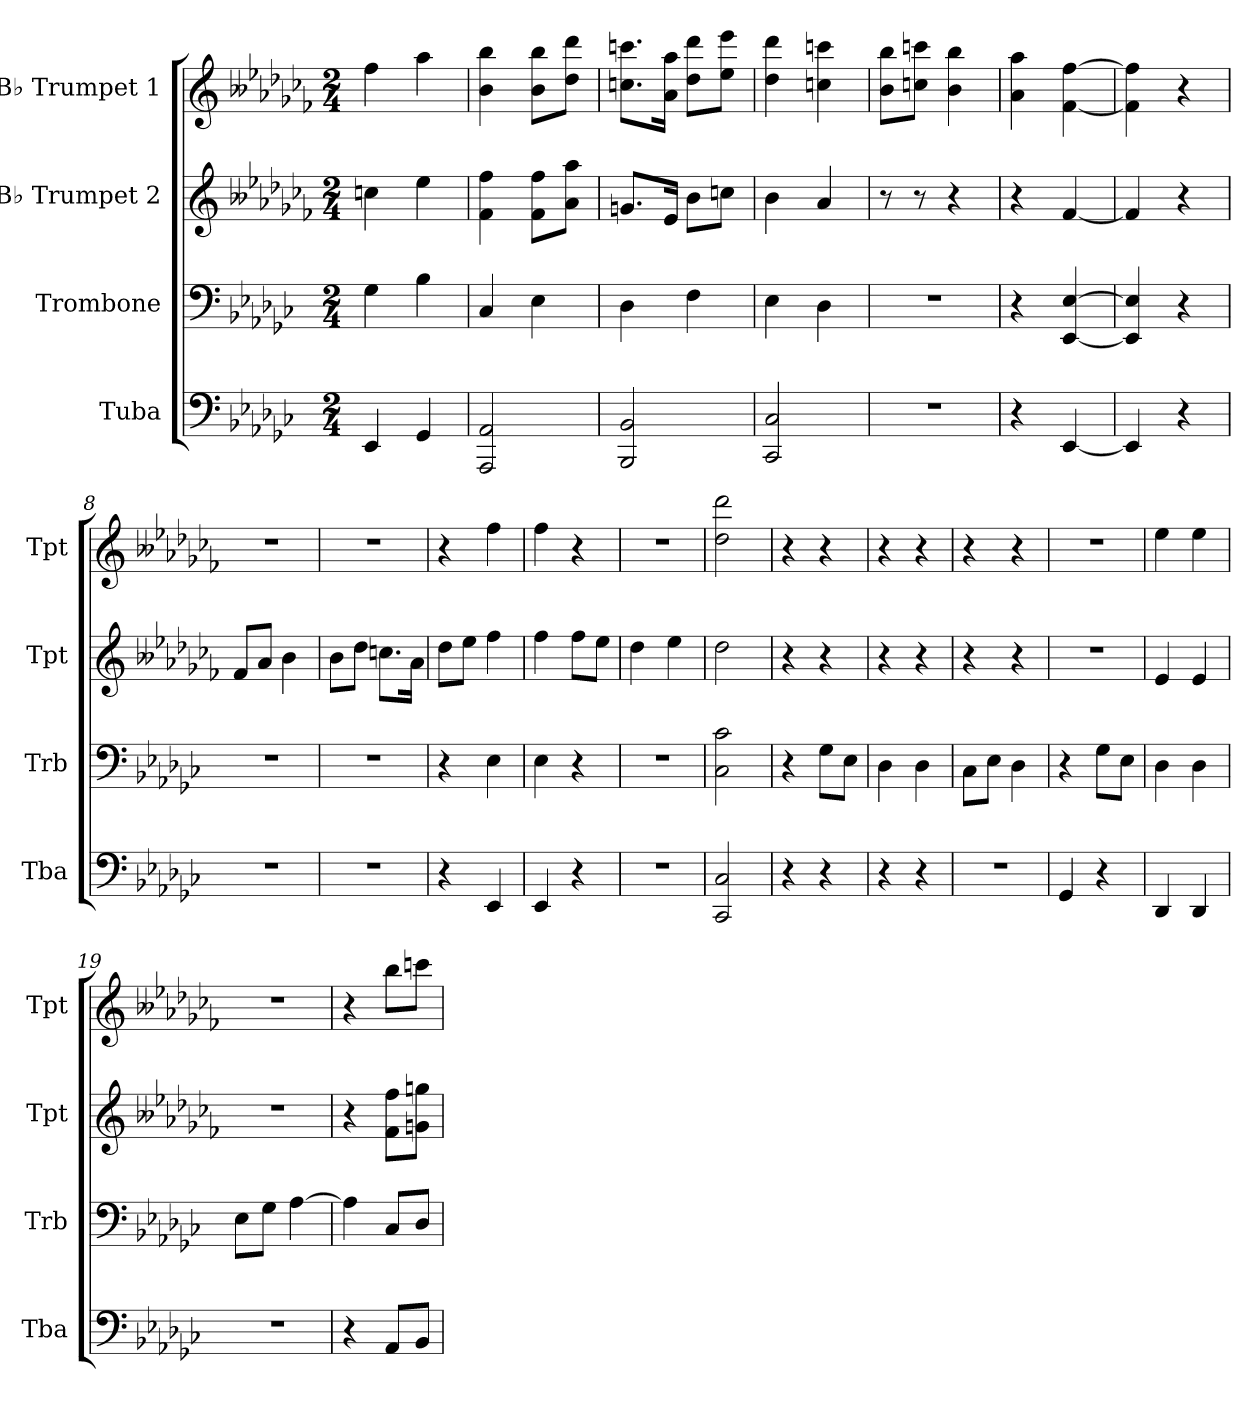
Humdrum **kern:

**kern	**kern	**kern	**kern
*part4	*part3	*part2	*part1
*staff4	*staff3	*staff2	*staff1
*I"Tuba	*I"Trombone	*I"B♭ Trumpet 2	*I"B♭ Trumpet 1
*I'Tba	*I'Trb	*I'Tpt	*I'Tpt
*clefF4	*clefF4	*clefG2	*clefG2
*	*	*ITrd1c2	*ITrd1c2
*k[b-e-a-d-g-c-]	*k[b-e-a-d-g-c-]	*k[b--e-a-d-g-c-f-]	*k[b--e-a-d-g-c-f-]
*M2/4	*M2/4	*M2/4	*M2/4
*MM72	*MM72	*MM72	*MM72
=1	=1	=1	=1
4EE-/	4G-\	4b-X\	4ee-\
4GG-/	4B-\	4dd-\	4gg-\
=2	=2	=2	=2
*	*	*	*MM72
2AAA-/ 2AA-/	4C-/	4e-\ 4ee-\	4a-\ 4aa-\
.	4E-\	8e-\ 8ee-\L	8a-\ 8aa-\L
.	.	8g-\ 8gg-\J	8cc-\ 8ccc-\J
=3	=3	=3	=3
2BBB-/ 2BB-/	4D-\	8.fn/L	8.b-X\ 8.bb-X\L
.	.	16d-/Jk	16g-\ 16gg-\Jk
.	4F\	8a-\L	8cc-\ 8ccc-\L
.	.	8b-X\J	8dd-\ 8ddd-\J
=4	=4	=4	=4
2CC-/ 2C-/	4E-\	4a-\	4cc-\ 4ccc-\
.	4D-\	4g-/	4b-X\ 4bb-X\
=5	=5	=5	=5
2r	2r	8r	8a-\ 8aa-\L
.	.	8r	8b-X\ 8bb-X\J
.	.	4r	4a-\ 4aa-\
=6	=6	=6	=6
4r	4r	4r	4g-\ 4gg-\
[4EE-/	[4EE-/ [4E-/	[4e-/	[4e-\ [4ee-\
=7	=7	=7	=7
4EE-/]	4EE-/] 4E-/]	4e-/]	4e-\] 4ee-\]
4r	4r	4r	4r
=8	=8	=8	=8
2r	2r	8e-/L	2r
.	.	8g-/J	.
.	.	4a-\	.
!!LO:LB:g=z
=9	=9	=9	=9
2r	2r	8a-\L	2r
.	.	8cc-\J	.
.	.	8.b-X\L	.
.	.	16g-\Jk	.
=10	=10	=10	=10
4r	4r	8cc-\L	4r
.	.	8dd-\J	.
4EE-/	4E-\	4ee-\	4ee-\
=11	=11	=11	=11
4EE-/	4E-\	4ee-\	4ee-\
4r	4r	8ee-\L	4r
.	.	8dd-\J	.
=12	=12	=12	=12
2r	2r	4cc-\	2r
.	.	4dd-\	.
=13	=13	=13	=13
2CC-/ 2C-/	2C-\ 2c-\	2cc-\	2cc-\ 2ccc-\
=14	=14	=14	=14
4r	4r	4r	4r
4r	8G-\L	4r	4r
.	8E-\J	.	.
=15	=15	=15	=15
4r	4D-\	4r	4r
4r	4D-\	4r	4r
=16	=16	=16	=16
2r	8C-\L	4r	4r
.	8E-\J	.	.
.	4D-\	4r	4r
=17	=17	=17	=17
4GG-/	4r	2r	2r
4r	8G-\L	.	.
.	8E-\J	.	.
=18	=18	=18	=18
4DD-/	4D-\	4d-/	4dd-\
4DD-/	4D-\	4d-/	4dd-\
!!LO:LB:g=z
=19	=19	=19	=19
2r	8E-\L	2r	2r
.	8G-\J	.	.
.	[4A-\	.	.
=20	=20	=20	=20
4r	4A-\]	4r	4r
8AA-/L	8C-/L	8e-\ 8ee-\L	8aa-\L
8BB-/J	8D-/J	8fn\ 8ffn\J	8bb-X\J
=	=	=	=
*-	*-	*-	*-
